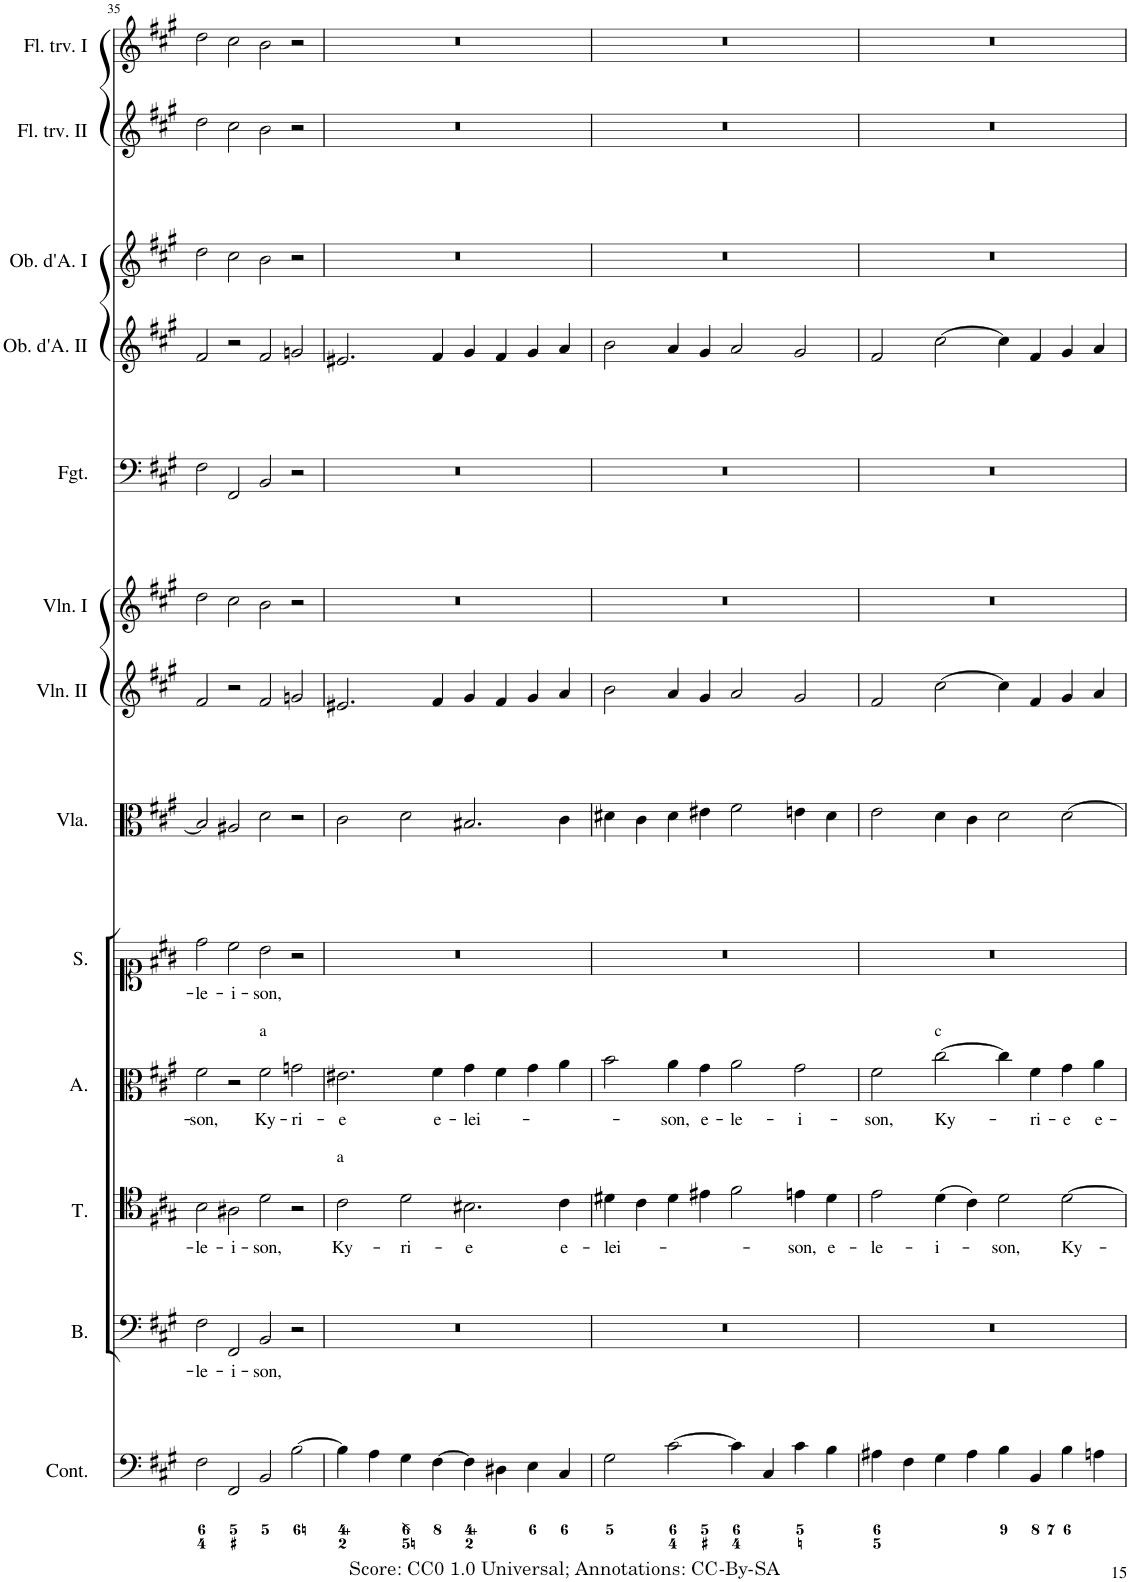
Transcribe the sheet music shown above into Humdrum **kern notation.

**kern	**kern	**text	**kern	**text	**kern	**text	**kern	**text	**kern	**kern	**kern	**kern	**kern	**kern	**kern	**kern
*part13	*part12	*part12	*part11	*part11	*part10	*part10	*part9	*part9	*part8	*part7	*part6	*part5	*part4	*part3	*part2	*part1
*staff13	*staff12	*staff12	*staff11	*staff11	*staff10	*staff10	*staff9	*staff9	*staff8	*staff7	*staff6	*staff5	*staff4	*staff3	*staff2	*staff1
*I"Continuo	*I"Basso	*	*I"Tenore	*	*I"Alto	*	*I"Soprano	*	*I"Viola	*I"Violino II	*I"Violino I	*I"Fagotti	*I"Oboe d'Amore II	*I"Oboe d'Amore I	*I"Flauto traverso II	*I"Flauto traverso I
*I'Cont.	*I'B.	*	*I'T.	*	*I'A.	*	*I'S.	*	*I'Vla.	*I'Vln. II	*I'Vln. I	*I'Fgt.	*I'Ob. d'A. II	*I'Ob. d'A. I	*I'Fl. trv. II	*I'Fl. trv. I
!!LO:PB:g=z
*clefF4	*clefF4	*	*clefC4	*	*clefC3	*	*clefC1	*	*clefC3	*clefG2	*clefG2	*clefF4	*clefG2	*clefG2	*clefG2	*clefG2
*k[f#c#g#]	*k[f#c#g#]	*	*k[f#c#g#]	*	*k[f#c#g#]	*	*k[f#c#g#]	*	*k[f#c#g#]	*k[f#c#g#]	*k[f#c#g#]	*k[f#c#g#]	*k[f#c#g#]	*k[f#c#g#]	*k[f#c#g#]	*k[f#c#g#]
*M4/2	*M4/2	*	*M4/2	*	*M4/2	*	*M4/2	*	*M4/2	*M4/2	*M4/2	*M4/2	*M4/2	*M4/2	*M4/2	*M4/2
*	*met(c|)	*	*met(c|)	*	*met(c|)	*	*met(c|)	*	*met(c|)	*met(c|)	*met(c|)	*met(c|)	*met(c|)	*met(c|)	*met(c|)	*met(c|)
=35	=35	=35	=35	=35	=35	=35	=35	=35	=35	=35	=35	=35	=35	=35	=35	=35
!	!	!LO:LY:b	!	!LO:LY:b	!	!LO:LY:b	!	!LO:LY:b	!	!	!	!	!	!	!	!
2F#\	2F#\	-le-	2B\	-le-	2f#\	-son,	2dd\	-le-	2B/]	2f#/	2dd\	2F#\	2f#/	2dd\	2dd\	2dd\
!	!	!LO:LY:b	!	!LO:LY:b	!	!	!	!LO:LY:b	!	!	!	!	!	!	!	!
2FF#/	2FF#/	-i-	2A#X\	-i-	2r	.	2cc#\	-i-	2A#X/	2r	2cc#\	2FF#/	2r	2cc#\	2cc#\	2cc#\
!	!	!	!	!	!LO:TX:a:t=a	!	!	!	!	!	!	!	!	!	!	!
!	!	!LO:LY:b	!	!LO:LY:b	!	!LO:LY:b	!	!LO:LY:b	!	!	!	!	!	!	!	!
2BB/	2BB/	-son,	2d\	-son,	2f#\	Ky-	2b\	-son,	2d\	2f#/	2b\	2BB/	2f#/	2b\	2b\	2b\
!	!	!	!	!	!	!LO:LY:b	!	!	!	!	!	!	!	!	!	!
[2B\	2r	.	2r	.	2gn\	-ri-	2r	.	2r	2gn/	2r	2r	2gn/	2r	2r	2r
=36	=36	=36	=36	=36	=36	=36	=36	=36	=36	=36	=36	=36	=36	=36	=36	=36
!	!	!	!LO:TX:a:t=a	!	!	!	!	!	!	!	!	!	!	!	!	!
!	!	!	!	!LO:LY:b	!	!LO:LY:b	!	!	!	!	!	!	!	!	!	!
4B\]	0r	.	2c#\	Ky-	2.e#X\	-e	0r	.	2c#\	2.e#X/	0r	0r	2.e#X/	0r	0r	0r
4A\	.	.	.	.	.	.	.	.	.	.	.	.	.	.	.	.
!	!	!	!	!LO:LY:b	!	!	!	!	!	!	!	!	!	!	!	!
4G#\	.	.	2d\	-ri-	.	.	.	.	2d\	.	.	.	.	.	.	.
!	!	!	!	!	!	!LO:LY:b	!	!	!	!	!	!	!	!	!	!
[4F#\	.	.	.	.	4f#\	e-	.	.	.	4f#/	.	.	4f#/	.	.	.
!	!	!	!	!LO:LY:b	!	!LO:LY:b	!	!	!	!	!	!	!	!	!	!
4F#\]	.	.	2.B#X\	-e	4g#\	-lei-	.	.	2.B#X/	4g#/	.	.	4g#/	.	.	.
4D#X\	.	.	.	.	4f#\	.	.	.	.	4f#/	.	.	4f#/	.	.	.
4E\	.	.	.	.	4g#\	.	.	.	.	4g#/	.	.	4g#/	.	.	.
!	!	!	!	!LO:LY:b	!	!	!	!	!	!	!	!	!	!	!	!
4C#/	.	.	4c#\	e-	4a\	.	.	.	4c#\	4a/	.	.	4a/	.	.	.
=37	=37	=37	=37	=37	=37	=37	=37	=37	=37	=37	=37	=37	=37	=37	=37	=37
!	!	!	!	!LO:LY:b	!	!	!	!	!	!	!	!	!	!	!	!
2G#\	0r	.	4d#X\	-lei-	2b\	.	0r	.	4d#X\	2b\	0r	0r	2b\	0r	0r	0r
.	.	.	4c#\	.	.	.	.	.	4c#\	.	.	.	.	.	.	.
!	!	!	!	!	!	!LO:LY:b	!	!	!	!	!	!	!	!	!	!
[2c#\	.	.	4d#\	.	4a\	-son,	.	.	4d#\	4a/	.	.	4a/	.	.	.
!	!	!	!	!	!	!LO:LY:b	!	!	!	!	!	!	!	!	!	!
.	.	.	4e#X\	.	4g#\	e-	.	.	4e#X\	4g#/	.	.	4g#/	.	.	.
!	!	!	!	!	!	!LO:LY:b	!	!	!	!	!	!	!	!	!	!
4c#\]	.	.	2f#\	.	2a\	-le-	.	.	2f#\	2a/	.	.	2a/	.	.	.
4C#/	.	.	.	.	.	.	.	.	.	.	.	.	.	.	.	.
!	!	!	!	!LO:LY:b	!	!LO:LY:b	!	!	!	!	!	!	!	!	!	!
4c#\	.	.	4en\	-son,	2g#\	-i-	.	.	4en\	2g#/	.	.	2g#/	.	.	.
!	!	!	!	!LO:LY:b	!	!	!	!	!	!	!	!	!	!	!	!
4B\	.	.	4d#\	e-	.	.	.	.	4d#\	.	.	.	.	.	.	.
=38	=38	=38	=38	=38	=38	=38	=38	=38	=38	=38	=38	=38	=38	=38	=38	=38
!	!	!	!	!LO:LY:b	!	!LO:LY:b	!	!	!	!	!	!	!	!	!	!
4A#X\	0r	.	2e\	-le-	2f#\	-son,	0r	.	2e\	2f#/	0r	0r	2f#/	0r	0r	0r
4F#\	.	.	.	.	.	.	.	.	.	.	.	.	.	.	.	.
!	!	!	!	!	!LO:TX:a:t=c	!	!	!	!	!	!	!	!	!	!	!
!	!	!	!	!LO:LY:b	!	!LO:LY:b	!	!	!	!	!	!	!	!	!	!
4G#\	.	.	(4d\	-i-	[2cc#\	Ky-	.	.	4d\	[2cc#\	.	.	[2cc#\	.	.	.
4A#\	.	.	4c#\)	.	.	.	.	.	4c#\	.	.	.	.	.	.	.
!	!	!	!	!LO:LY:b	!	!	!	!	!	!	!	!	!	!	!	!
4B\	.	.	2d\	-son,	4cc#\]	.	.	.	2d\	4cc#\]	.	.	4cc#\]	.	.	.
!	!	!	!	!	!	!LO:LY:b	!	!	!	!	!	!	!	!	!	!
4BB/	.	.	.	.	4f#\	-ri-	.	.	.	4f#/	.	.	4f#/	.	.	.
!	!	!	!	!LO:LY:b	!	!LO:LY:b	!	!	!	!	!	!	!	!	!	!
4B\	.	.	[2d\	Ky-	4g#\	-e	.	.	[2d\	4g#/	.	.	4g#/	.	.	.
!	!	!	!	!	!	!LO:LY:b	!	!	!	!	!	!	!	!	!	!
4An\	.	.	.	.	4a\	e-	.	.	.	4a/	.	.	4a/	.	.	.
=	=	=	=	=	=	=	=	=	=	=	=	=	=	=	=	=
*-	*-	*-	*-	*-	*-	*-	*-	*-	*-	*-	*-	*-	*-	*-	*-	*-
